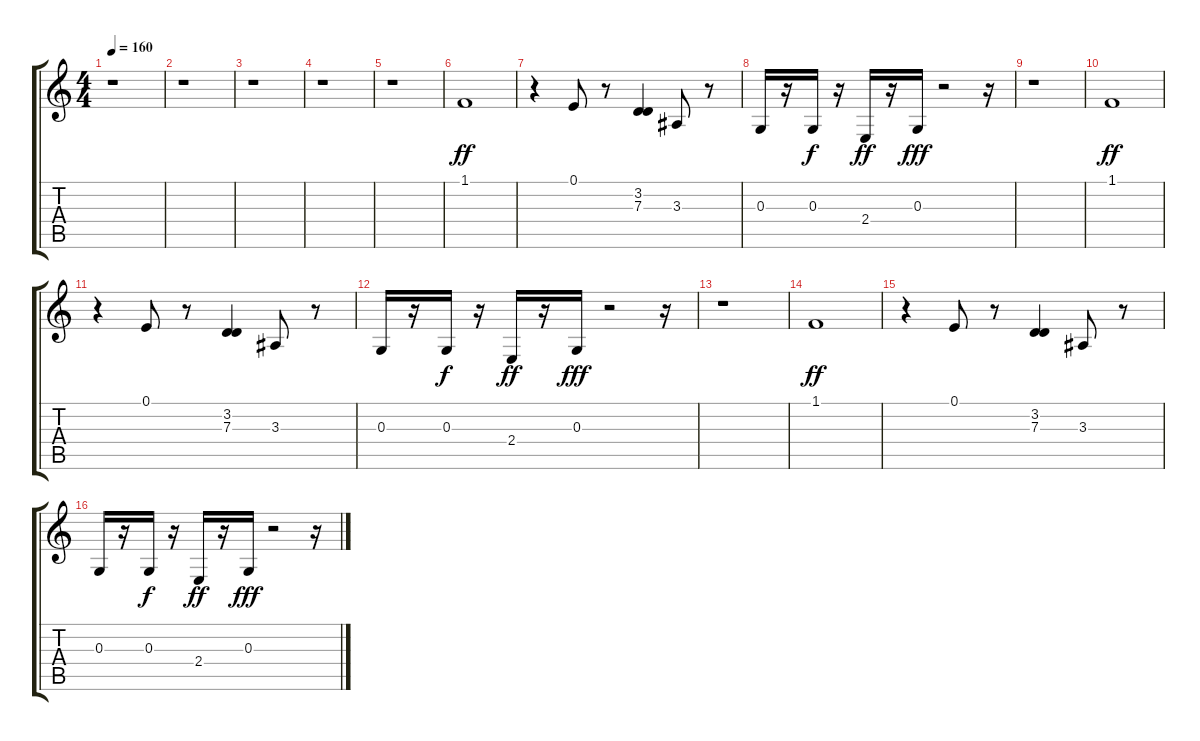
\track "" {instrument tenorsax}
\staff {score tabs}
\tuning (E4 B3 G3 D3 A2 E2) {hide}
\ts (4 4)
\tempo 160
\clef g2
\ks c
r.1{dy fff} |
r.1 |
r.1 |
r.1 |
r.1 |
1.1.1{dy ff} |
r.4 0.1.8 r.8 (3.2 7.3).4 3.3.8 r.8 |
0.3.16 r.16 0.3.16{dy f} r.16 2.4.16{dy ff} r.16 0.3.16{dy fff} r.2 r.16 |
r.1 |
1.1.1{dy ff} |
r.4 0.1.8 r.8 (3.2 7.3).4 3.3.8 r.8 |
0.3.16 r.16 0.3.16{dy f} r.16 2.4.16{dy ff} r.16 0.3.16{dy fff} r.2 r.16 |
r.1 |
1.1.1{dy ff} |
r.4 0.1.8 r.8 (3.2 7.3).4 3.3.8 r.8 |
0.3.16 r.16 0.3.16{dy f} r.16 2.4.16{dy ff} r.16 0.3.16{dy fff} r.2 r.16
